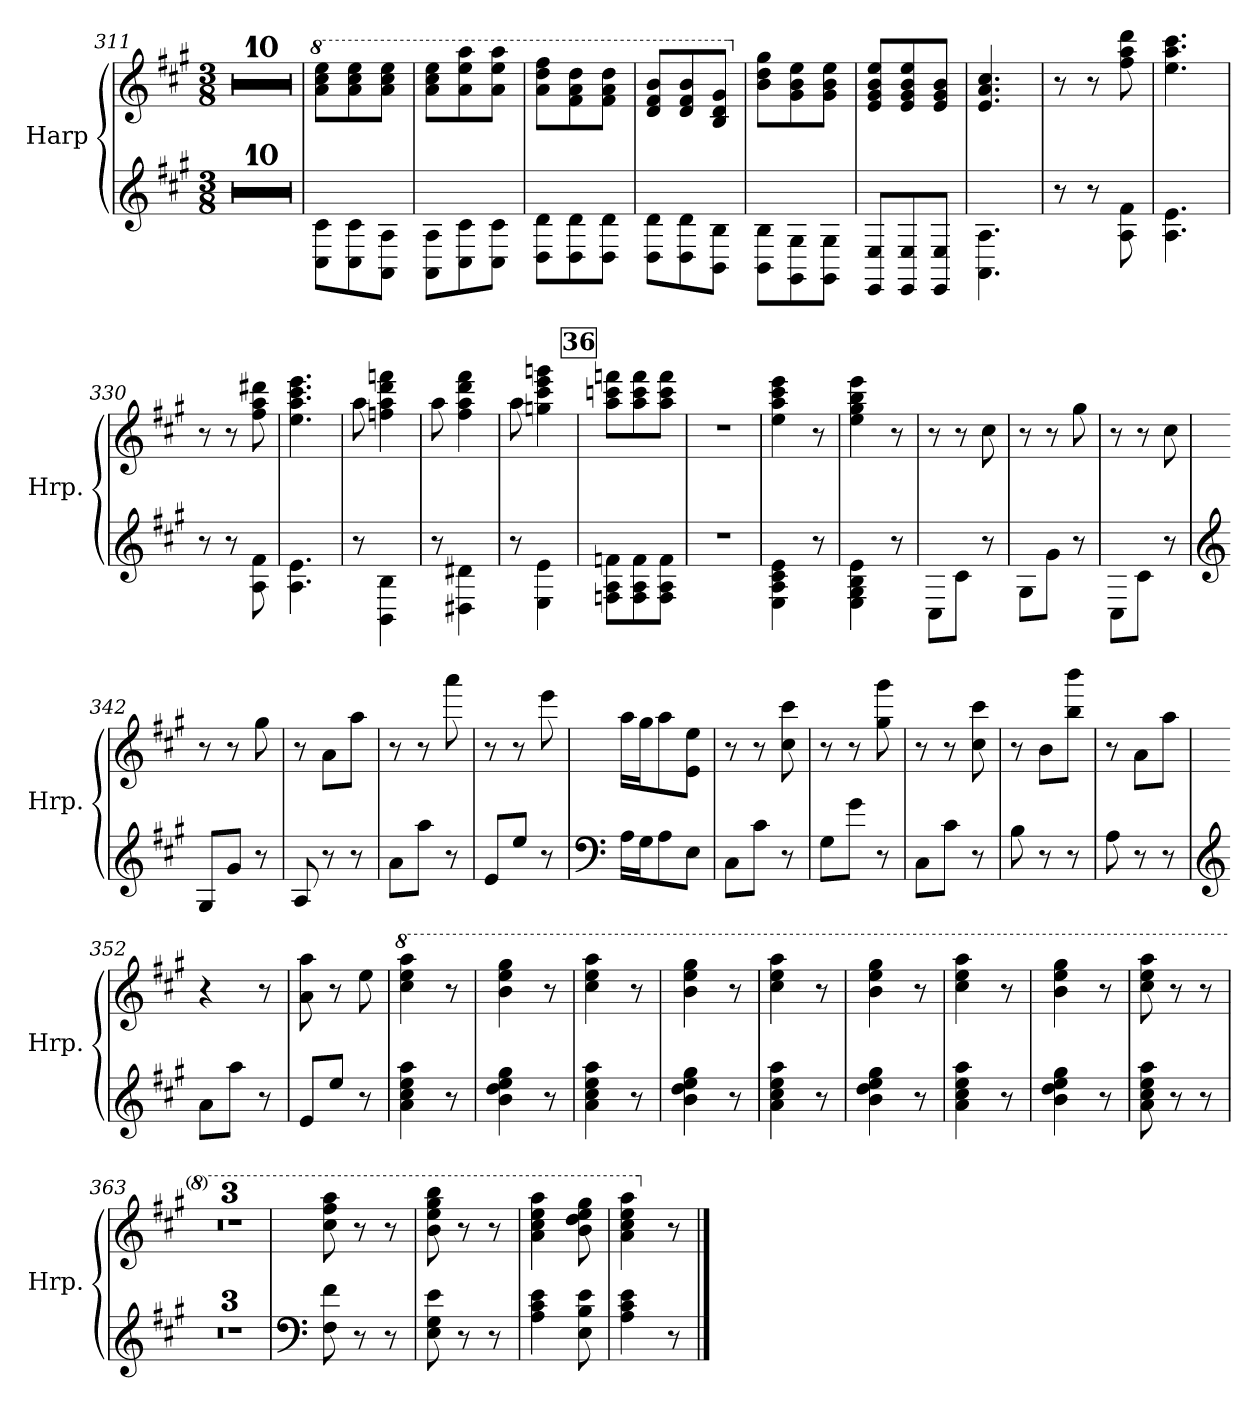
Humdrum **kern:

**kern	**kern
*part1	*part1
*staff2	*staff1
*I"Harp	*
*I'Hrp.	*
*clefG2	*clefG2
*k[f#c#g#]	*k[f#c#g#]
*M3/8	*M3/8
=311	=311
4.r	4.r
=312	=312
4.r	4.r
=313	=313
4.r	4.r
=314	=314
4.r	4.r
=315	=315
4.r	4.r
=316	=316
4.r	4.r
=317	=317
4.r	4.r
=318	=318
4.r	4.r
=319	=319
4.r	4.r
=320	=320
*clefF4	*
4.r	4.r
=321	=321
*	*8va
*	*MM120
8C#\ 8c#\L	8aa\ 8ccc#\ 8eee\L
8C#\ 8c#\	8aa\ 8ccc#\ 8eee\
8AA\ 8A\J	8aa\ 8ccc#\ 8eee\J
=322	=322
8AA\ 8A\L	8aa\ 8ccc#\ 8eee\L
8C#\ 8c#\	8aa\ 8eee\ 8aaa\
8C#\ 8c#\J	8aa\ 8eee\ 8aaa\J
=323	=323
8D\ 8d\L	8aa\ 8ddd\ 8fff#\L
8D\ 8d\	8ff#\ 8aa\ 8ddd\
8D\ 8d\J	8ff#\ 8aa\ 8ddd\J
=324	=324
8D\ 8d\L	8dd/ 8ff#/ 8bb/L
8D\ 8d\	8dd/ 8ff#/ 8bb/
8BB\ 8B\J	8b/ 8dd/ 8gg#/J
=325	=325
*	*X8va
8BB\ 8B\L	8b\ 8dd\ 8gg#\L
8GG#\ 8G#\	8g#\ 8b\ 8ee\
8GG#\ 8G#\J	8g#\ 8b\ 8ee\J
=326	=326
8EE/ 8E/L	8e/ 8g#/ 8b/ 8ee/L
8EE/ 8E/	8e/ 8g#/ 8b/ 8ee/
8EE/ 8E/J	8e/ 8g#/ 8b/J
=327	=327
4.AA\ 4.A\	4.e/ 4.a/ 4.cc#/
=328	=328
8r	8r
8r	8r
8A\ 8f#\	8ff#\ 8aa\ 8ddd\
=329	=329
4.A\ 4.e\	4.ee\ 4.aa\ 4.ccc#\
=330	=330
8r	8r
8r	8r
8A\ 8f#\	8ff#\ 8aa\ 8ddd#X\
=331	=331
4.A\ 4.e\	4.ee\ 4.aa\ 4.ccc#\ 4.eee\
=332	=332
8r	8aa\
4BB\ 4B\	4ffn\ 4aa\ 4ddd\ 4fffn\
=333	=333
8r	8aa\
4D#X\ 4d#X\	4ff#\ 4aa\ 4ddd\ 4fff#\
=334	=334
8r	8aa\
4E\ 4e\	4ggn\ 4ccc#\ 4eee\ 4gggn\
!!LO:REH:place=s1:a:B:fs=14:t=36
=335	=335
8Fn\ 8A\ 8fn\L	8aa\ 8cccn\ 8fffn\L
8F\ 8A\ 8f\	8aa\ 8ccc\ 8fff\
8F\ 8A\ 8f\J	8aa\ 8ccc\ 8fff\J
=336	=336
4.r	4.r
=337	=337
4E\ 4A\ 4c#\ 4e\	4ee\ 4aa\ 4ccc#\ 4eee\
8r	8r
=338	=338
4E\ 4G#\ 4B\ 4e\	4ee\ 4gg#\ 4bb\ 4eee\
8r	8r
=339	=339
8C#\L	8r
8c#\J	8r
8r	8cc#\
=340	=340
8G#\L	8r
8g#\J	8r
8r	8gg#\
=341	=341
8C#\L	8r
8c#\J	8r
8r	8cc#\
=342	=342
*clefG2	*
8G#/L	8r
8g#/J	8r
8r	8gg#\
=343	=343
8A/	8r
8r	8a\L
8r	8aa\J
=344	=344
8a\L	8r
8aa\J	8r
8r	8aaa\
=345	=345
8e/L	8r
8ee/J	8r
8r	8eee\
=346	=346
*clefF4	*
16A\LL	16aa\LL
16G#\J	16gg#\J
8A\	8aa\
8E\J	8e\ 8ee\J
=347	=347
8C#\L	8r
8c#\J	8r
8r	8cc#\ 8ccc#\
=348	=348
8G#\L	8r
8g#\J	8r
8r	8gg#\ 8ggg#\
=349	=349
8C#\L	8r
8c#\J	8r
8r	8cc#\ 8ccc#\
=350	=350
8B\	8r
8r	8b\L
8r	8bb\ 8bbb\J
=351	=351
8A\	8r
8r	8a\L
8r	8aa\J
=352	=352
*clefG2	*
8a\L	4r
8aa\J	.
8r	8r
=353	=353
8e/L	8a\ 8aa\
8ee/J	8r
8r	8ee\
=354	=354
*	*8va
4a\ 4cc#\ 4ee\ 4aa\	4ccc#\ 4eee\ 4aaa\
8r	8r
=355	=355
4b\ 4dd\ 4ee\ 4gg#\	4bb\ 4eee\ 4ggg#\
8r	8r
=356	=356
4a\ 4cc#\ 4ee\ 4aa\	4ccc#\ 4eee\ 4aaa\
8r	8r
=357	=357
4b\ 4dd\ 4ee\ 4gg#\	4bb\ 4eee\ 4ggg#\
8r	8r
=358	=358
4a\ 4cc#\ 4ee\ 4aa\	4ccc#\ 4eee\ 4aaa\
8r	8r
=359	=359
4b\ 4dd\ 4ee\ 4gg#\	4bb\ 4eee\ 4ggg#\
8r	8r
=360	=360
4a\ 4cc#\ 4ee\ 4aa\	4ccc#\ 4eee\ 4aaa\
8r	8r
=361	=361
4b\ 4dd\ 4ee\ 4gg#\	4bb\ 4eee\ 4ggg#\
8r	8r
=362	=362
8a\ 8cc#\ 8ee\ 8aa\	8ccc#\ 8eee\ 8aaa\
8r	8r
8r	8r
=363	=363
4.r	4.r
=364	=364
4.r	4.r
=365	=365
4.r	4.r
=366	=366
*clefF4	*
8F#\ 8f#\	8ccc#\ 8fff#\ 8aaa\
8r	8r
8r	8r
=367	=367
8E\ 8G#\ 8e\	8bb\ 8eee\ 8ggg#\ 8bbb\
8r	8r
8r	8r
=368	=368
4A\ 4c#\ 4e\	4aa\ 4ccc#\ 4eee\ 4aaa\
8E\ 8B\ 8e\	8bb\ 8ddd\ 8eee\ 8ggg#\
=369	=369
4A\ 4c#\ 4e\	4aa\ 4ccc#\ 4eee\ 4aaa\
*	*X8va
8r	8r
==	==
*-	*-
